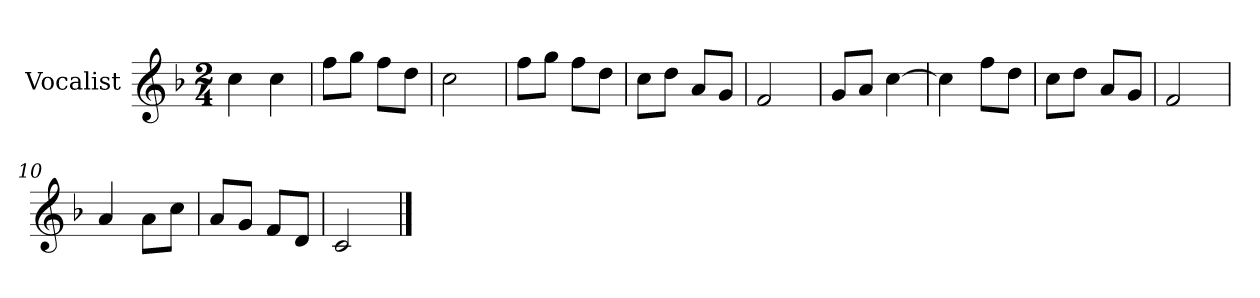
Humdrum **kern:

**kern
*part1
*staff1
*I"Vocalist
*k[b-]
*F:
*M2/4
=
4cc
4cc
=1
8ffL
8ggJ
8ffL
8ddJ
=2
2cc
=3
8ffL
8ggJ
8ffL
8ddJ
=4
8ccL
8ddJ
8aL
8gJ
=5
2f
=6
8gL
8aJ
[4cc
=7
4cc]
8ffL
8ddJ
=8
8ccL
8ddJ
8aL
8gJ
=9
2f
=10
4a
8aL
8ccJ
=11
8aL
8gJ
8fL
8dJ
=12
2c
==
*-
